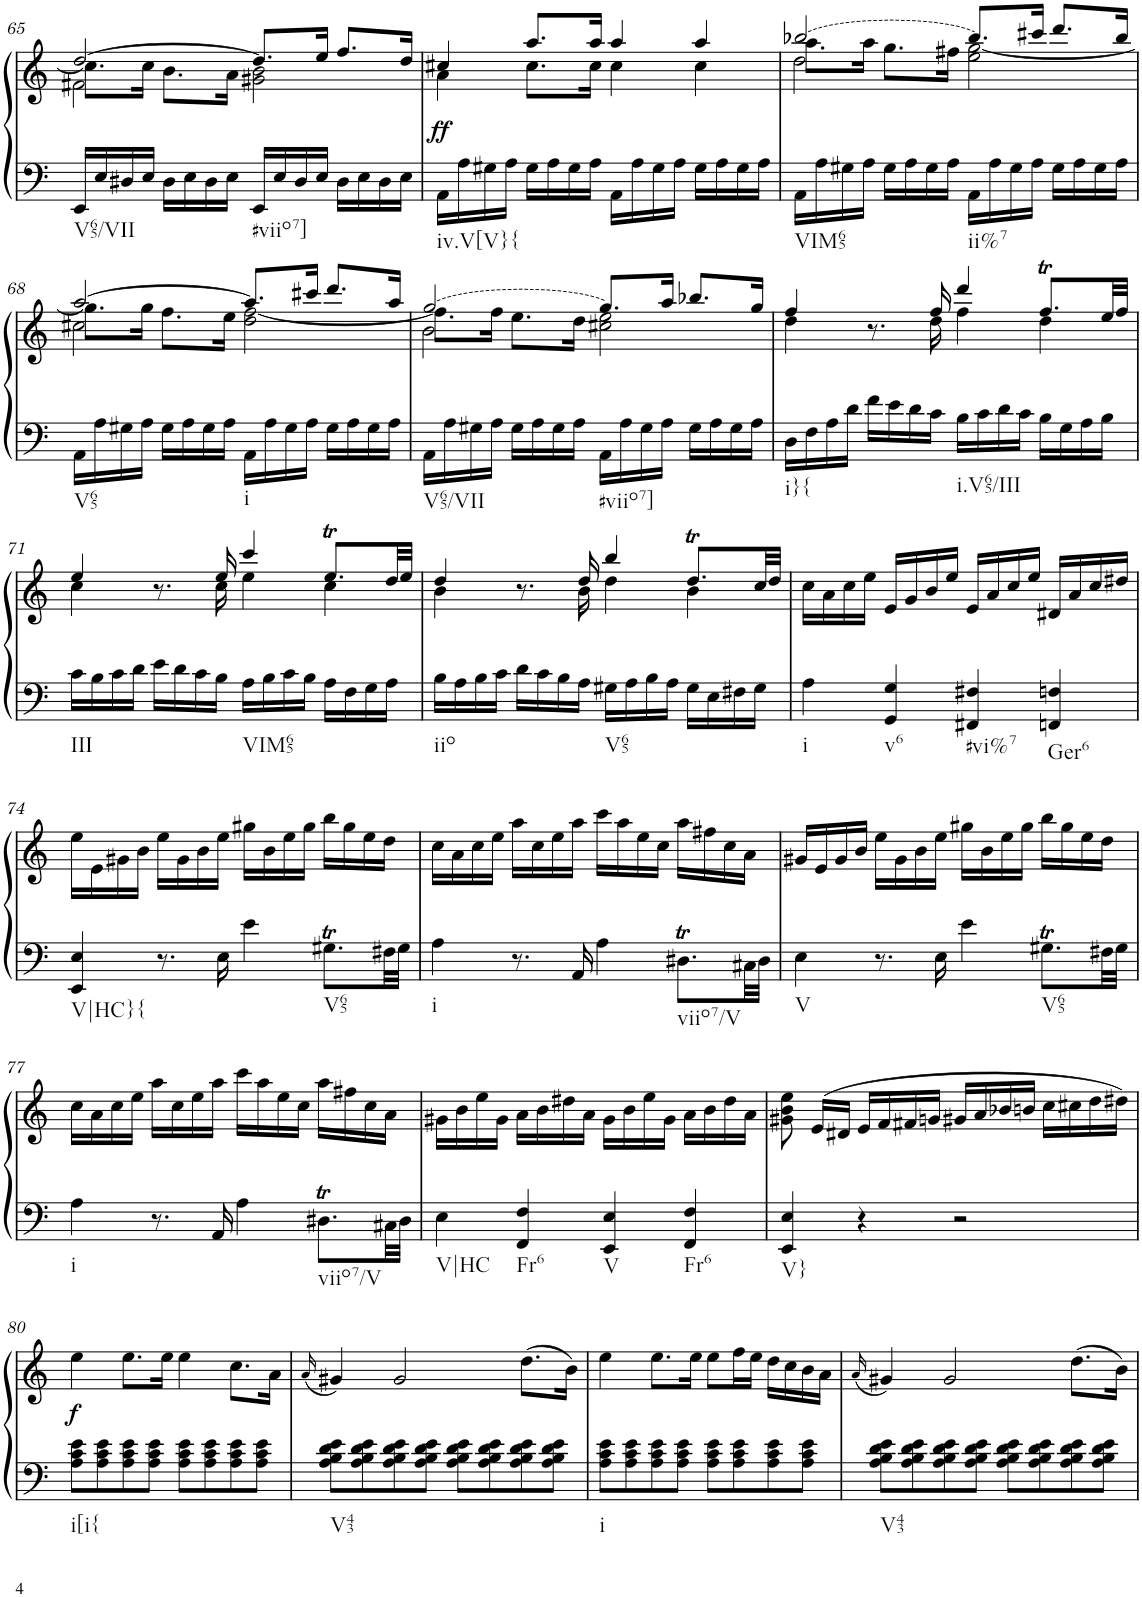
**kern	**kern	**dynam
*part1	*part1	*part1
*staff2	*staff1	*staff1/2
*I"Piano	*	*
*I'Pno.	*	*
!!LO:PB:g=z
*clefF4	*clefG2	*
*k[]	*k[]	*
*M4/4	*M4/4	*
*met(c)	*met(c)	*
=65	=65	=65
*	*^	*
*	*	*^	*
!LO:TX:b:t=V65/VII	!	!	!	!
16EE/LL	[2dd/	8.cc\L]	2f#X\	.
16E/	.	.	.	.
16D#X/	.	.	.	.
16E/JJ	.	16cc\Jk	.	.
16D#\LL	.	8.b\L	.	.
16E\	.	.	.	.
16D#\	.	.	.	.
16E\JJ	.	16a\Jk	.	.
!LO:TX:b:t=#viio7]	!	!	!	!
16EE/LL	8.dd/L]	2g#X\ 2b\	2ryy	.
16E/	.	.	.	.
16D#/	.	.	.	.
16E/JJ	16ee/Jk	.	.	.
16D#\LL	8.ff/L	.	.	.
16E\	.	.	.	.
16D#\	.	.	.	.
16E\JJ	16dd/Jk	.	.	.
*	*	*v	*v	*
=66	=66	=66	=66
!LO:TX:b:t=iv.V[V}{	!	!	!
!	!	!	!LO:DY:b
16AA\LL	4cc#X/	4a\	ff
16A\	.	.	.
16G#X\	.	.	.
16A\JJ	.	.	.
16G#\LL	8.aa/L	8.cc#\L	.
16A\	.	.	.
16G#\	.	.	.
16A\JJ	16aa/Jk	16cc#\Jk	.
16AA\LL	4aa/	4cc#\	.
16A\	.	.	.
16G#\	.	.	.
16A\JJ	.	.	.
16G#\LL	4aa/	4cc#\	.
16A\	.	.	.
16G#\	.	.	.
16A\JJ	.	.	.
*	*v	*v	*
=67	=67	=67
!LO:TX:b:t=VIM65	!	!
!	!LO:T:dash	!
*	*^	*
*	*	*^	*
16AA\LL	[2bb-X/	8.aa\L	2dd\	.
16A\	.	.	.	.
16G#X\	.	.	.	.
16A\JJ	.	16aa\Jk	.	.
16G#\LL	.	8.gg\L	.	.
16A\	.	.	.	.
16G#\	.	.	.	.
16A\JJ	.	16ff#X\Jk	.	.
!LO:TX:b:t=ii%7	!	!	!	!
16AA\LL	8.bb-/L]	2ee\ [2gg\	2ryy	.
16A\	.	.	.	.
16G#\	.	.	.	.
16A\JJ	16ccc#X/Jk	.	.	.
16G#\LL	8.ddd/L	.	.	.
16A\	.	.	.	.
16G#\	.	.	.	.
16A\JJ	16bb-/Jk	.	.	.
!!LO:LB:g=z	!!	!!
=68	=68	=68	=68	=68
!LO:TX:b:t=V65	!	!	!	!
16AA\LL	[2aa/	8.gg\L]	2cc#X\	.
16A\	.	.	.	.
16G#X\	.	.	.	.
16A\JJ	.	16gg\Jk	.	.
16G#\LL	.	8.ff\L	.	.
16A\	.	.	.	.
16G#\	.	.	.	.
16A\JJ	.	16ee\Jk	.	.
!LO:TX:b:t=i	!	!	!	!
16AA\LL	8.aa/L]	2dd\ [2ff\	2ryy	.
16A\	.	.	.	.
16G#\	.	.	.	.
16A\JJ	16ccc#X/Jk	.	.	.
16G#\LL	8.ddd/L	.	.	.
16A\	.	.	.	.
16G#\	.	.	.	.
16A\JJ	16aa/Jk	.	.	.
=69	=69	=69	=69	=69
!LO:TX:b:t=V65/VII	!	!	!	!
!	!LO:T:dash	!	!	!
16AA\LL	[2gg/	8.ff\L]	2b\	.
16A\	.	.	.	.
16G#X\	.	.	.	.
16A\JJ	.	16ff\Jk	.	.
16G#\LL	.	8.ee\L	.	.
16A\	.	.	.	.
16G#\	.	.	.	.
16A\JJ	.	16dd\Jk	.	.
!LO:TX:b:t=#viio7]	!	!	!	!
16AA\LL	8.gg/L]	2cc#X\ 2ee\	2ryy	.
16A\	.	.	.	.
16G#\	.	.	.	.
16A\JJ	16aa/Jk	.	.	.
16G#\LL	8.bb-X/L	.	.	.
16A\	.	.	.	.
16G#\	.	.	.	.
16A\JJ	16gg/Jk	.	.	.
*	*	*v	*v	*
=70	=70	=70	=70
!LO:TX:b:t=i}{	!	!	!
16D\LL	4ff/	4dd\	.
16F\	.	.	.
16A\	.	.	.
16d\JJ	.	.	.
16f\LL	8.r	8.ryy	.
16e\	.	.	.
16d\	.	.	.
16c\JJ	16ff/	16dd\	.
!LO:TX:b:t=i.V65/III	!	!	!
16B\LL	4ddd/	4ff\	.
16c\	.	.	.
16d\	.	.	.
16c\JJ	.	.	.
16B\LL	8.ffT/L	4dd\	.
16G\	.	.	.
16A\	.	.	.
16B\JJ	32ee/LL	.	.
.	32ff/JJJ	.	.
!!LO:LB:g=z	!!
=71	=71	=71	=71
!LO:TX:b:t=III	!	!	!
16c\LL	4ee/	4cc\	.
16B\	.	.	.
16c\	.	.	.
16d\JJ	.	.	.
16e\LL	8.r	8.ryy	.
16d\	.	.	.
16c\	.	.	.
16B\JJ	16ee/	16cc\	.
!LO:TX:b:t=VIM65	!	!	!
16A\LL	4ccc/	4ee\	.
16B\	.	.	.
16c\	.	.	.
16B\JJ	.	.	.
16A\LL	8.eet/L	4cc\	.
16F\	.	.	.
16G\	.	.	.
16A\JJ	32dd/LL	.	.
.	32ee/JJJ	.	.
=72	=72	=72	=72
!LO:TX:b:t=iio	!	!	!
16B\LL	4dd/	4b\	.
16A\	.	.	.
16B\	.	.	.
16c\JJ	.	.	.
16d\LL	8.r	8.ryy	.
16c\	.	.	.
16B\	.	.	.
16A\JJ	16dd/	16b\	.
!LO:TX:b:t=V65	!	!	!
16G#X\LL	4bb/	4dd\	.
16A\	.	.	.
16B\	.	.	.
16A\JJ	.	.	.
16G#\LL	8.ddT/L	4b\	.
16E\	.	.	.
16F#X\	.	.	.
16G#\JJ	32cc/LL	.	.
.	32dd/JJJ	.	.
*	*v	*v	*
=73	=73	=73
!LO:TX:b:t=i	!	!
4A\	16cc\LL	.
.	16a\	.
.	16cc\	.
.	16ee\JJ	.
!LO:TX:b:t=v6	!	!
4GG/ 4G/	16e/LL	.
.	16g/	.
.	16b/	.
.	16ee/JJ	.
!LO:TX:b:t=#vi%7	!	!
4FF#X/ 4F#X/	16e/LL	.
.	16a/	.
.	16cc/	.
.	16ee/JJ	.
!LO:TX:b:t=Ger6	!	!
4FFn/ 4Fn/	16d#X/LL	.
.	16a/	.
.	16cc/	.
.	16dd#X/JJ	.
!!LO:LB:g=z
=74	=74	=74
!LO:TX:b:t=V|HC}{	!	!
4EE/ 4E/	16ee\LL	.
.	16e\	.
.	16g#X\	.
.	16b\JJ	.
8.r	16ee\LL	.
.	16g#\	.
.	16b\	.
16E\	16ee\JJ	.
4e\	16gg#X\LL	.
.	16b\	.
.	16ee\	.
.	16gg#\JJ	.
!LO:TX:b:t=V65	!	!
8.G#Xt\L	16bb\LL	.
.	16gg#\	.
.	16ee\	.
32F#X\LL	16dd\JJ	.
32G#\JJJ	.	.
=75	=75	=75
!LO:TX:b:t=i	!	!
4A\	16cc\LL	.
.	16a\	.
.	16cc\	.
.	16ee\JJ	.
8.r	16aa\LL	.
.	16cc\	.
.	16ee\	.
16AA/	16aa\JJ	.
4A\	16ccc\LL	.
.	16aa\	.
.	16ee\	.
.	16cc\JJ	.
!LO:TX:b:t=viio7/V	!	!
8.D#Xt\L	16aa\LL	.
.	16ff#X\	.
.	16cc\	.
32C#X\LL	16a\JJ	.
32D#\JJJ	.	.
=76	=76	=76
!LO:TX:b:t=V	!	!
4E\	16g#X/LL	.
.	16e/	.
.	16g#/	.
.	16b/JJ	.
8.r	16ee\LL	.
.	16g#\	.
.	16b\	.
16E\	16ee\JJ	.
4e\	16gg#X\LL	.
.	16b\	.
.	16ee\	.
.	16gg#\JJ	.
!LO:TX:b:t=V65	!	!
8.G#Xt\L	16bb\LL	.
.	16gg#\	.
.	16ee\	.
32F#X\LL	16dd\JJ	.
32G#\JJJ	.	.
!!LO:LB:g=z
=77	=77	=77
!LO:TX:b:t=i	!	!
4A\	16cc\LL	.
.	16a\	.
.	16cc\	.
.	16ee\JJ	.
8.r	16aa\LL	.
.	16cc\	.
.	16ee\	.
16AA/	16aa\JJ	.
4A\	16ccc\LL	.
.	16aa\	.
.	16ee\	.
.	16cc\JJ	.
!LO:TX:b:t=viio7/V	!	!
8.D#Xt\L	16aa\LL	.
.	16ff#X\	.
.	16cc\	.
32C#X\LL	16a\JJ	.
32D#\JJJ	.	.
=78	=78	=78
!LO:TX:b:t=V|HC	!	!
4E\	16g#X\LL	.
.	16b\	.
.	16ee\	.
.	16g#\JJ	.
!LO:TX:b:t=Fr6	!	!
4FF/ 4F/	16a\LL	.
.	16b\	.
.	16dd#X\	.
.	16a\JJ	.
!LO:TX:b:t=V	!	!
4EE/ 4E/	16g#\LL	.
.	16b\	.
.	16ee\	.
.	16g#\JJ	.
!LO:TX:b:t=Fr6	!	!
4FF/ 4F/	16a\LL	.
.	16b\	.
.	16dd#\	.
.	16a\JJ	.
=79	=79	=79
!LO:TX:b:t=V}	!	!
4EE/ 4E/	8g#X\ 8b\ 8ee\	.
.	(16e/LL	.
.	16d#X/JJ	.
4r	16e/LL	.
.	16f/	.
.	16f#X/	.
.	16gn/JJ	.
2r	16g#X/LL	.
.	16a/	.
.	16b-X/	.
.	16bn/JJ	.
.	16cc\LL	.
.	16cc#X\	.
.	16dd\	.
.	16dd#X\JJ)	.
!!LO:LB:g=z
=80	=80	=80
!LO:TX:b:t=i[i{	!	!
!	!	!LO:DY:b
8A\ 8c\ 8e\L	4ee\	f
8A\ 8c\ 8e\	.	.
8A\ 8c\ 8e\	8.ee\L	.
8A\ 8c\ 8e\J	.	.
.	16ee\Jk	.
8A\ 8c\ 8e\L	4ee\	.
8A\ 8c\ 8e\	.	.
8A\ 8c\ 8e\	8.cc\L	.
8A\ 8c\ 8e\J	.	.
.	16a\Jk	.
=81	=81	=81
.	(16qa/	.
!LO:TX:b:t=V43	!	!
8A\ 8B\ 8d\ 8e\L	4g#X/)	.
8A\ 8B\ 8d\ 8e\	.	.
8A\ 8B\ 8d\ 8e\	2g#/	.
8A\ 8B\ 8d\ 8e\J	.	.
8A\ 8B\ 8d\ 8e\L	.	.
8A\ 8B\ 8d\ 8e\	.	.
8A\ 8B\ 8d\ 8e\	(8.dd\L	.
8A\ 8B\ 8d\ 8e\J	.	.
.	16b\Jk)	.
=82	=82	=82
!LO:TX:b:t=i	!	!
8A\ 8c\ 8e\L	4ee\	.
8A\ 8c\ 8e\	.	.
8A\ 8c\ 8e\	8.ee\L	.
8A\ 8c\ 8e\J	.	.
.	16ee\Jk	.
8A\ 8c\ 8e\L	8ee\L	.
8A\ 8c\ 8e\	16ff\L	.
.	16ee\JJ	.
8A\ 8c\ 8e\	16dd\LL	.
.	16cc\	.
8A\ 8c\ 8e\J	16b\	.
.	16a\JJ	.
=83	=83	=83
.	(16qa/	.
!LO:TX:b:t=V43	!	!
8A\ 8B\ 8d\ 8e\L	4g#X/)	.
8A\ 8B\ 8d\ 8e\	.	.
8A\ 8B\ 8d\ 8e\	2g#/	.
8A\ 8B\ 8d\ 8e\J	.	.
8A\ 8B\ 8d\ 8e\L	.	.
8A\ 8B\ 8d\ 8e\	.	.
8A\ 8B\ 8d\ 8e\	(8.dd\L	.
8A\ 8B\ 8d\ 8e\J	.	.
.	16b\Jk)	.
=	=	=
*-	*-	*-
